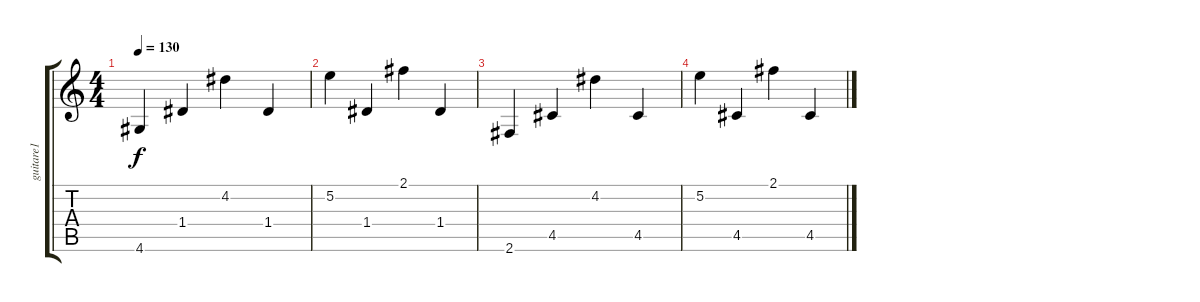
\track ("guitare1" "guitare1") {instrument acousticguitarsteel}
\staff {score tabs}
\tuning (E4 B3 G3 D3 A2 E2) {hide}
\ts (4 4)
\tempo 130
\clef g2
\ks c
4.6.4{dy f} 1.4.4 4.2.4 1.4.4 |
5.2.4 1.4.4 2.1.4 1.4.4 |
2.6.4 4.5.4 4.2.4 4.5.4 |
5.2.4 4.5.4 2.1.4 4.5.4
